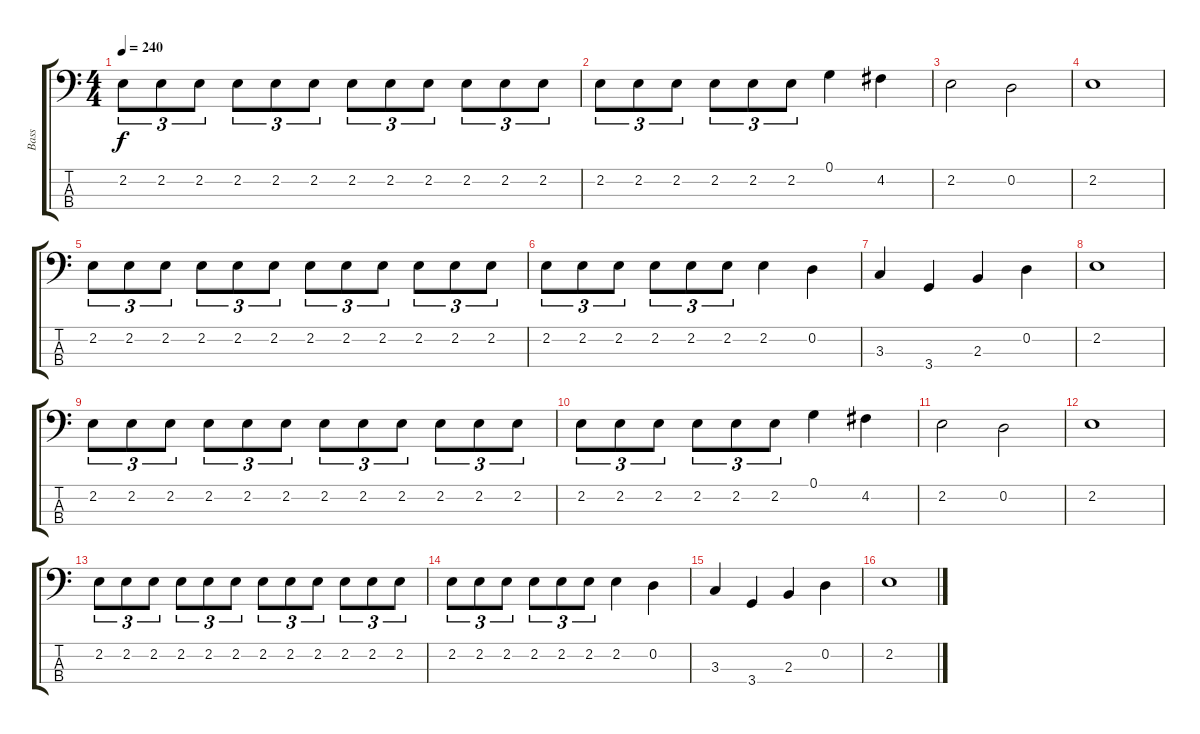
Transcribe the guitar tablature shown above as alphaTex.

\track ("Bass" "Bass") {instrument electricbasspick}
\staff {score tabs}
\tuning (G2 D2 A1 E1) {hide}
\ts (4 4)
\tempo 240
\clef f4
\ks c
2.2.8{tu (3 2) dy f} 2.2.8{tu (3 2)} 2.2.8{tu (3 2)} 2.2.8{tu (3 2)} 2.2.8{tu (3 2)} 2.2.8{tu (3 2)} 2.2.8{tu (3 2)} 2.2.8{tu (3 2)} 2.2.8{tu (3 2)} 2.2.8{tu (3 2)} 2.2.8{tu (3 2)} 2.2.8{tu (3 2)} |
2.2.8{tu (3 2)} 2.2.8{tu (3 2)} 2.2.8{tu (3 2)} 2.2.8{tu (3 2)} 2.2.8{tu (3 2)} 2.2.8{tu (3 2)} 0.1.4 4.2.4 |
2.2.2 0.2.2 |
2.2.1 |
2.2.8{tu (3 2)} 2.2.8{tu (3 2)} 2.2.8{tu (3 2)} 2.2.8{tu (3 2)} 2.2.8{tu (3 2)} 2.2.8{tu (3 2)} 2.2.8{tu (3 2)} 2.2.8{tu (3 2)} 2.2.8{tu (3 2)} 2.2.8{tu (3 2)} 2.2.8{tu (3 2)} 2.2.8{tu (3 2)} |
2.2.8{tu (3 2)} 2.2.8{tu (3 2)} 2.2.8{tu (3 2)} 2.2.8{tu (3 2)} 2.2.8{tu (3 2)} 2.2.8{tu (3 2)} 2.2.4 0.2.4 |
3.3.4 3.4.4 2.3.4 0.2.4 |
2.2.1 |
2.2.8{tu (3 2)} 2.2.8{tu (3 2)} 2.2.8{tu (3 2)} 2.2.8{tu (3 2)} 2.2.8{tu (3 2)} 2.2.8{tu (3 2)} 2.2.8{tu (3 2)} 2.2.8{tu (3 2)} 2.2.8{tu (3 2)} 2.2.8{tu (3 2)} 2.2.8{tu (3 2)} 2.2.8{tu (3 2)} |
2.2.8{tu (3 2)} 2.2.8{tu (3 2)} 2.2.8{tu (3 2)} 2.2.8{tu (3 2)} 2.2.8{tu (3 2)} 2.2.8{tu (3 2)} 0.1.4 4.2.4 |
2.2.2 0.2.2 |
2.2.1 |
2.2.8{tu (3 2)} 2.2.8{tu (3 2)} 2.2.8{tu (3 2)} 2.2.8{tu (3 2)} 2.2.8{tu (3 2)} 2.2.8{tu (3 2)} 2.2.8{tu (3 2)} 2.2.8{tu (3 2)} 2.2.8{tu (3 2)} 2.2.8{tu (3 2)} 2.2.8{tu (3 2)} 2.2.8{tu (3 2)} |
2.2.8{tu (3 2)} 2.2.8{tu (3 2)} 2.2.8{tu (3 2)} 2.2.8{tu (3 2)} 2.2.8{tu (3 2)} 2.2.8{tu (3 2)} 2.2.4 0.2.4 |
3.3.4 3.4.4 2.3.4 0.2.4 |
2.2.1
